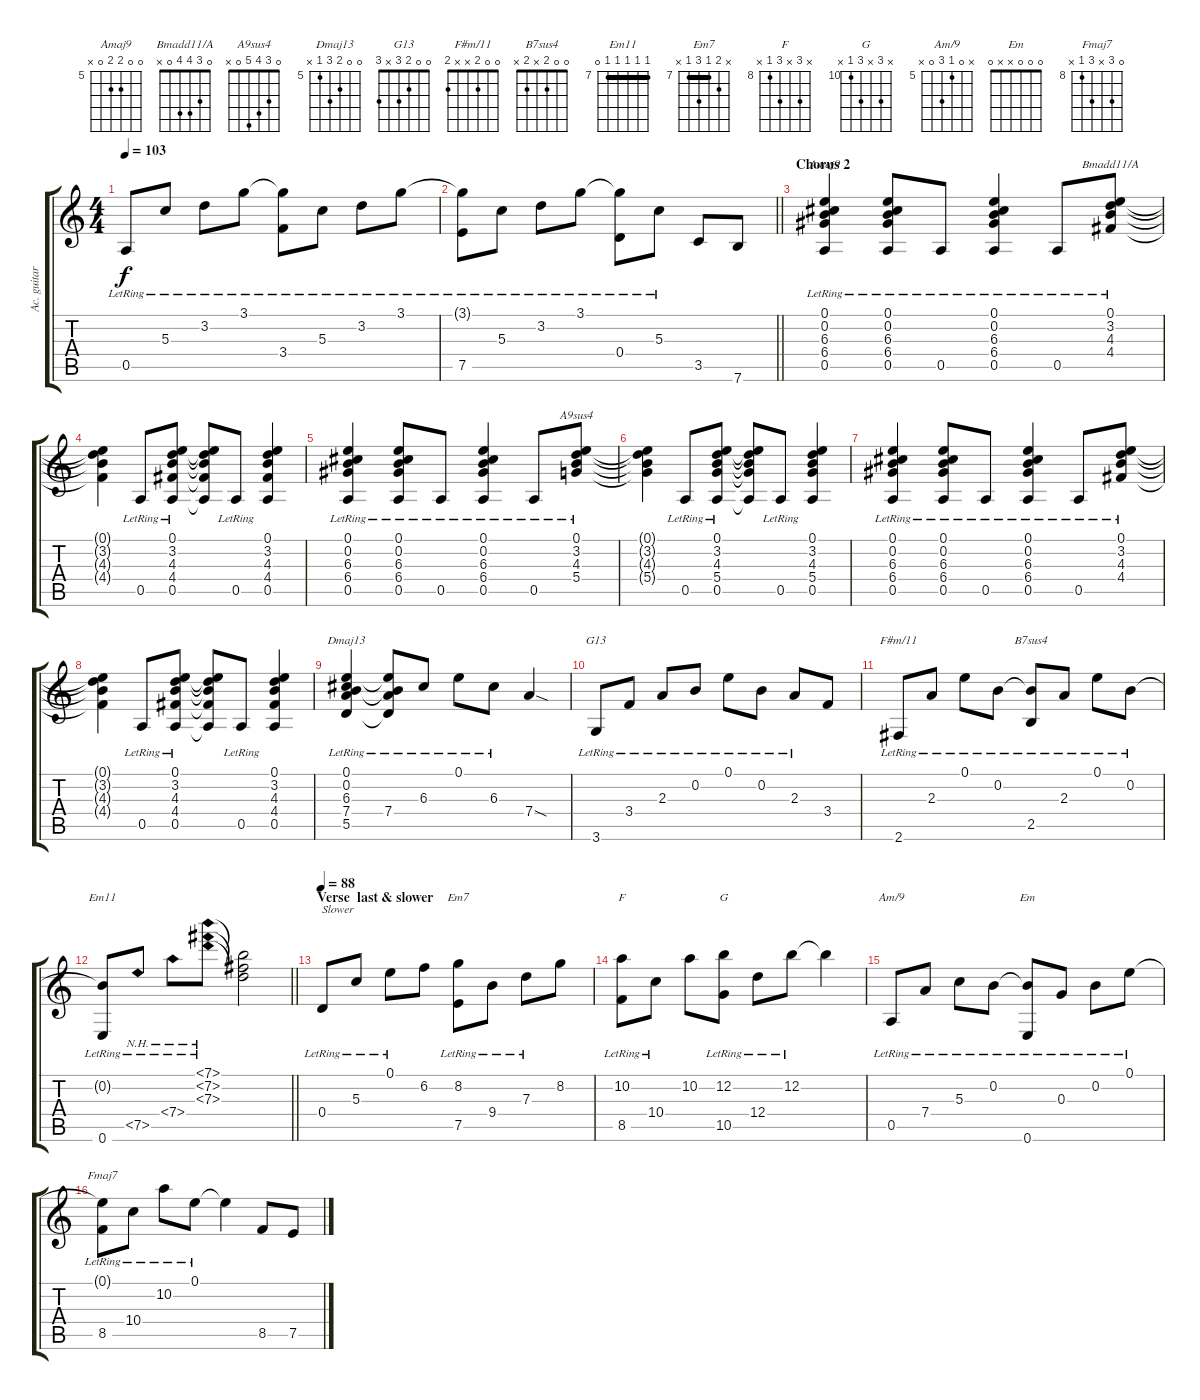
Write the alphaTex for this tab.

\track ("Ac. guitar TAB by" "Ac. guitar") {instrument acousticguitarnylon}
\staff {score tabs}
\tuning (E4 B3 G3 D3 A2 E2) {hide}
\chord ("Amaj9" 0 0 6 6 0 x) {firstfret 5}
\chord ("Bmadd11/A" 0 3 4 4 0 x)
\chord ("A9sus4" 0 3 4 5 0 x)
\chord ("Dmaj13" 0 0 6 7 5 x) {firstfret 5}
\chord ("G13" 0 0 2 3 x 3)
\chord ("F#m/11" 0 0 2 x x 2)
\chord ("B7sus4" 0 0 2 x 2 x)
\chord ("Em11" 7 7 7 7 7 0) {firstfret 7 barre 7}
\chord ("Em7" x 8 7 9 7 x) {firstfret 7 barre 7}
\chord ("F" x 10 x 10 8 x) {firstfret 8}
\chord ("G" x 12 x 12 10 x) {firstfret 10}
\chord ("Am/9" x 0 5 7 0 x) {firstfret 5}
\chord ("Em" 0 0 0 x x 0)
\chord ("Fmaj7" 0 10 x 10 8 x) {firstfret 8}
\ts (4 4)
\tempo 103
\clef g2
\ks c
0.5{lr}.8{dy f} 5.3{lr}.8 3.2{lr}.8 3.1{lr}.8 (3.1{t} 3.4{lr}).8 5.3{lr}.8 3.2{lr}.8 3.1{lr}.8 |
\barLineRight lightlight
(3.1{t} 7.5{lr}).8 5.3{lr}.8 3.2{lr}.8 3.1{lr}.8 (3.1{t} 0.4{lr}).8 5.3{lr}.8 3.5.8 7.6.8 |
\section ("" "Chorus 2")
(0.1{lr} 0.2{lr} 6.3{lr} 6.4{lr} 0.5{lr}).4{ch "Amaj9"} (0.1{lr} 0.2{lr} 6.3{lr} 6.4{lr} 0.5{lr}).8 0.5{lr}.8 (0.1{lr} 0.2{lr} 6.3{lr} 6.4{lr} 0.5{lr}).4 0.5{lr}.8 (0.1{lr} 3.2{lr} 4.3{lr} 4.4{lr}).8{ch "Bmadd11/A"} |
(0.1{t} 3.2{t} 4.3{t} 4.4{t}).4 0.5{lr}.8 (0.1 3.2{lr} 4.3{lr} 4.4{lr} 0.5{lr}).8 (0.1{t} 3.2{t} 4.3{t} 4.4{t} 0.5{t}).8 0.5{lr}.8 (0.1 3.2 4.3 4.4 0.5).4 |
(0.1{lr} 0.2{lr} 6.3{lr} 6.4{lr} 0.5{lr}).4 (0.1{lr} 0.2{lr} 6.3{lr} 6.4{lr} 0.5{lr}).8 0.5{lr}.8 (0.1{lr} 0.2{lr} 6.3{lr} 6.4{lr} 0.5{lr}).4 0.5{lr}.8 (0.1{lr} 3.2{lr} 4.3{lr} 5.4{lr}).8{ch "A9sus4"} |
(0.1{t} 3.2{t} 4.3{t} 5.4{t}).4 0.5{lr}.8 (0.1{lr} 3.2{lr} 4.3{lr} 5.4{lr} 0.5{lr}).8 (0.1{t} 3.2{t} 4.3{t} 5.4{t} 0.5{t}).8 0.5{lr}.8 (0.1 3.2 4.3 5.4 0.5).4 |
(0.1{lr} 0.2{lr} 6.3{lr} 6.4{lr} 0.5{lr}).4 (0.1{lr} 0.2{lr} 6.3{lr} 6.4{lr} 0.5{lr}).8 0.5{lr}.8 (0.1{lr} 0.2{lr} 6.3{lr} 6.4{lr} 0.5{lr}).4 0.5{lr}.8 (0.1{lr} 3.2{lr} 4.3{lr} 4.4{lr}).8 |
(0.1{t} 3.2{t} 4.3{t} 4.4{t}).4 0.5{lr}.8 (0.1{lr} 3.2{lr} 4.3{lr} 4.4{lr} 0.5{lr}).8 (0.1{t} 3.2{t} 4.3{t} 4.4{t} 0.5{t}).8 0.5{lr}.8 (0.1 3.2 4.3 4.4 0.5).4 |
(0.1{lr} 0.2{lr} 6.3{lr} 7.4{lr} 5.5{lr}).4{ch "Dmaj13"} (0.1{t} 0.2{t} 7.4{lr} 5.5{t}).8 6.3{lr}.8 0.1{lr}.8 6.3{lr}.8 7.4{sod}.4 |
3.6{lr}.8{ch "G13"} 3.4{lr}.8 2.3{lr}.8 0.2{lr}.8 0.1{lr}.8 0.2{lr}.8 2.3{lr}.8 3.4.8 |
2.6{lr}.8{ch "F#m/11"} 2.3{lr}.8 0.1{lr}.8 0.2{lr}.8 (0.2{t} 2.5{lr}).8{ch "B7sus4"} 2.3{lr}.8 0.1{lr}.8 0.2{lr}.8 |
\barLineRight lightlight
(0.2{t} 0.6{lr}).8{ch "Em11"} 7.5{nh lr}.8 7.4{nh lr}.8 (7.1{nh lr} 7.2{nh lr} 7.3{nh lr}).8 (7.1{t} 7.2{t} 7.3{t}).2 |
\section ("" "Verse  last & slower")
\tempo 88
0.4{lr}.8{txt "Slower"} 5.3{lr}.8 0.1{lr}.8 6.2.8 (8.2{lr} 7.5{lr}).8{ch "Em7"} 9.4{lr}.8 7.3{lr}.8 8.2.8 |
(10.2{lr} 8.5{lr}).8{ch "F"} 10.4{lr}.8 10.2.8 (12.2{lr} 10.5{lr}).8{ch "G"} 12.4{lr}.8 12.2{lr}.8 12.2{t}.4 |
0.5{lr}.8{ch "Am/9"} 7.4{lr}.8 5.3{lr}.8 0.2{lr}.8 (0.2{t} 0.6{lr}).8{ch "Em"} 0.3{lr}.8 0.2{lr}.8 0.1{lr}.8 |
(0.1{t} 8.5{lr}).8{ch "Fmaj7"} 10.4{lr}.8 10.2{lr}.8 0.1{lr}.8 0.1{t}.4 8.5.8 7.5.8
